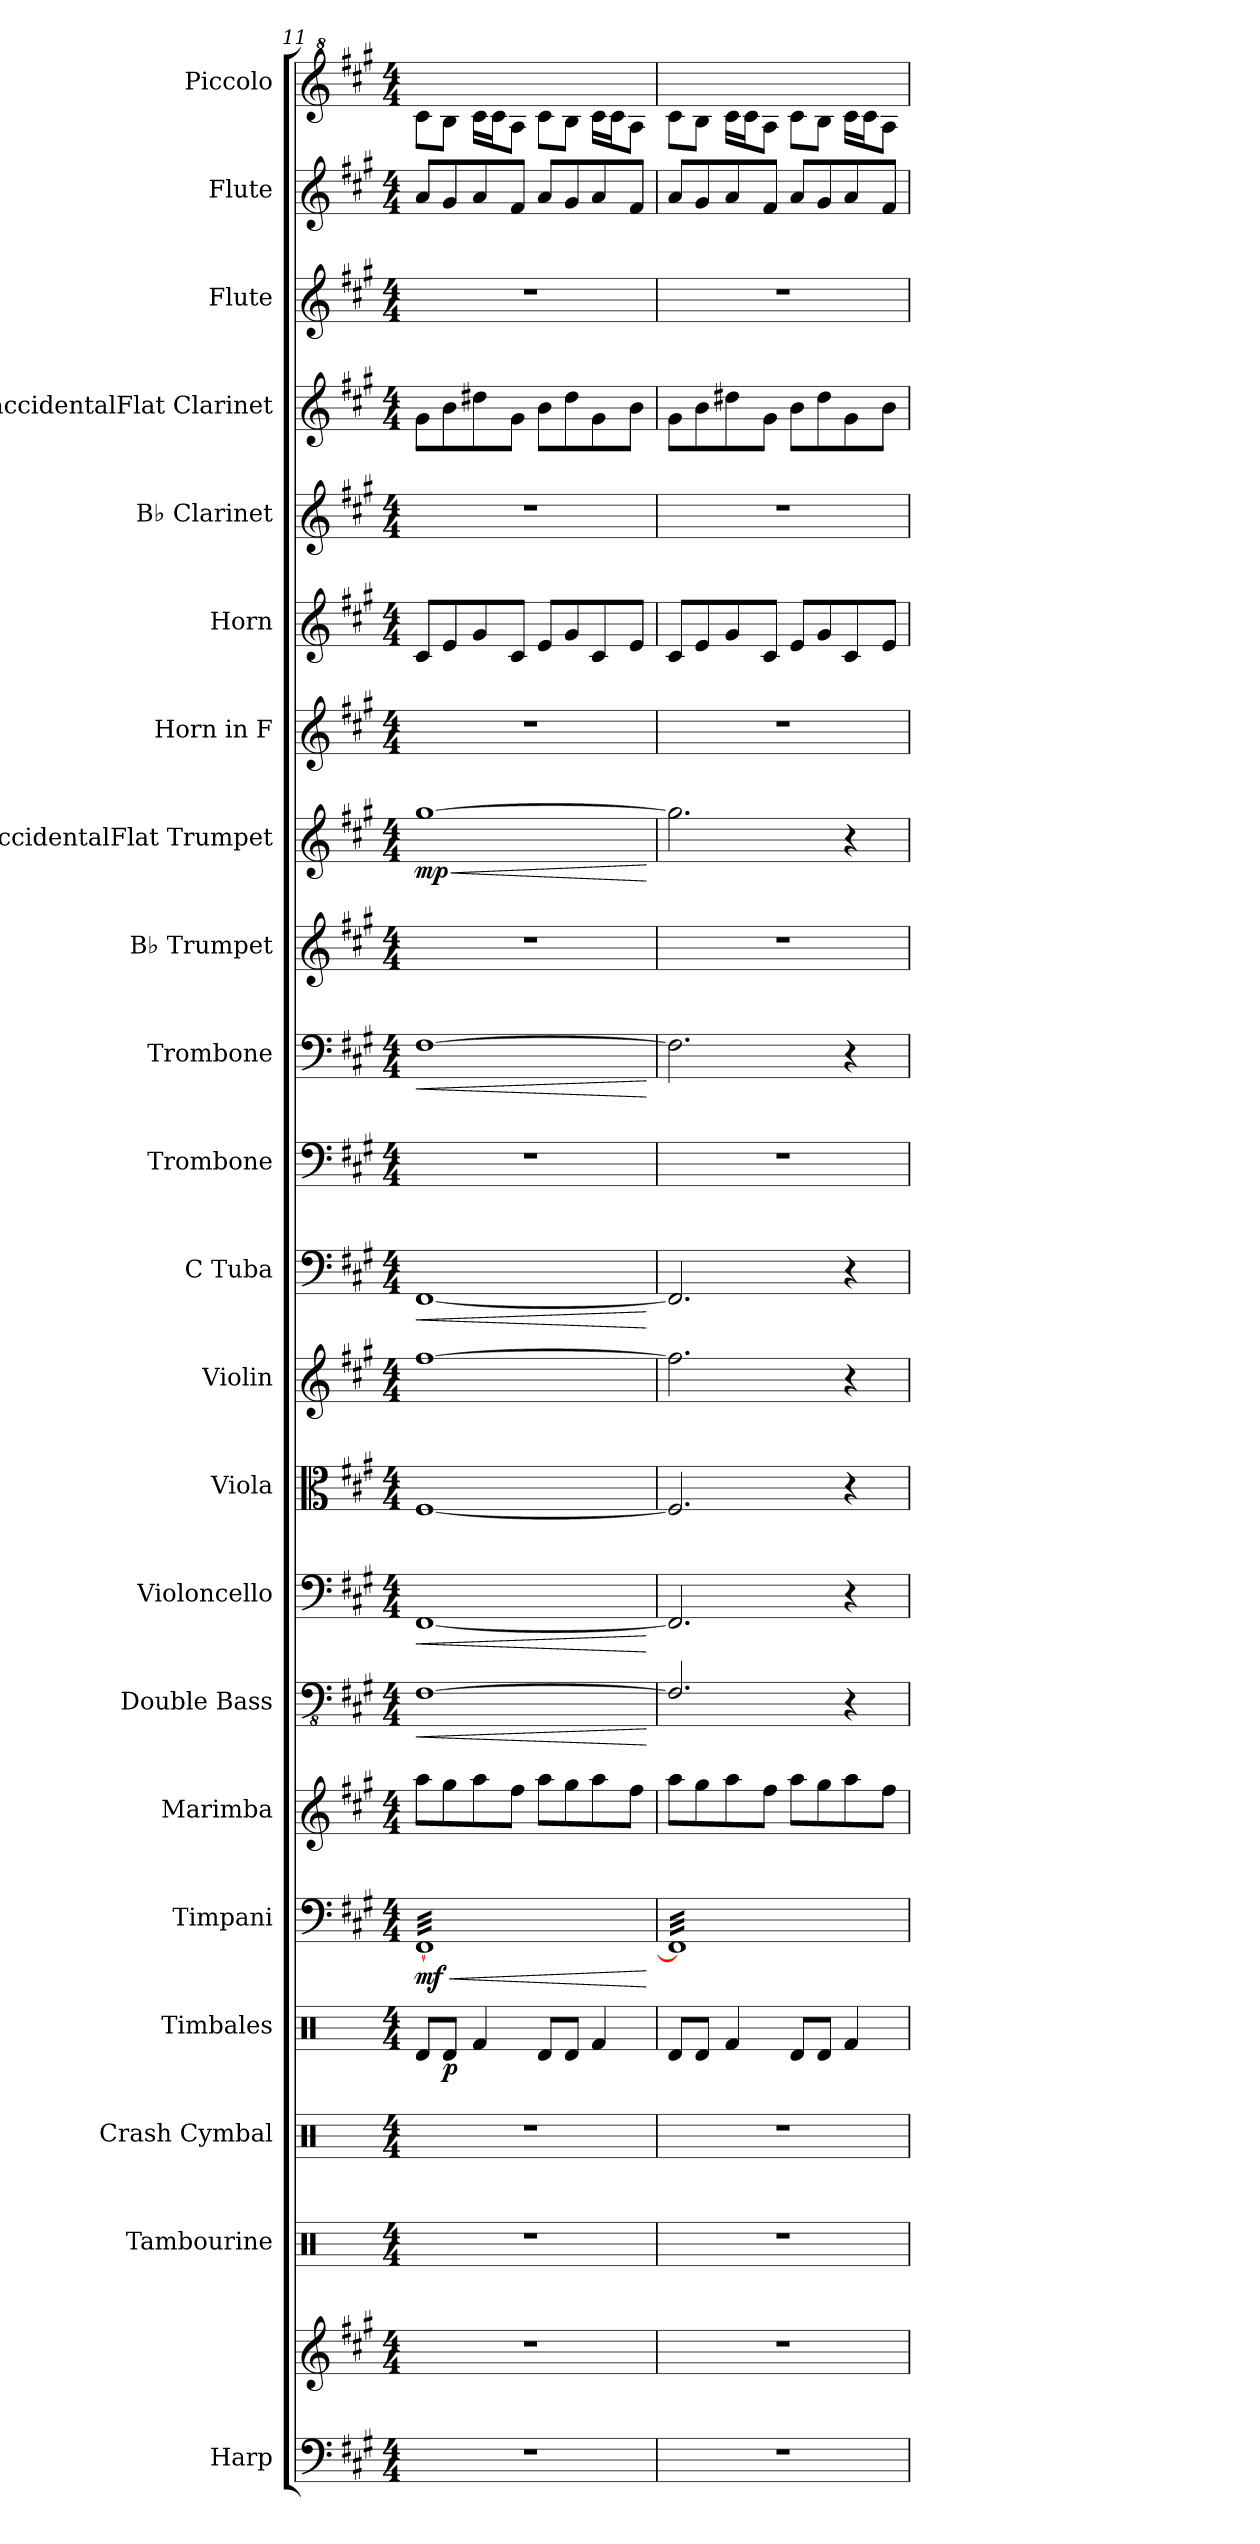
**kern	**kern	**kern	**kern	**kern	**dynam	**kern	**dynam	**kern	**kern	**dynam	**kern	**dynam	**kern	**kern	**kern	**dynam	**kern	**kern	**dynam	**kern	**kern	**dynam	**kern	**kern	**kern	**kern	**kern	**kern	**kern
*part22	*part22	*part21	*part20	*part19	*part19	*part18	*part18	*part17	*part16	*part16	*part15	*part15	*part14	*part13	*part12	*part12	*part11	*part10	*part10	*part9	*part8	*part8	*part7	*part6	*part5	*part4	*part3	*part2	*part1
*staff23	*staff22	*staff21	*staff20	*staff19	*staff19	*staff18	*staff18	*staff17	*staff16	*staff16	*staff15	*staff15	*staff14	*staff13	*staff12	*staff12	*staff11	*staff10	*staff10	*staff9	*staff8	*staff8	*staff7	*staff6	*staff5	*staff4	*staff3	*staff2	*staff1
*I"Harp	*	*I"Tambourine	*I"Crash Cymbal	*I"Timbales	*	*I"Timpani	*	*I"Marimba	*I"Double Bass	*	*I"Violoncello	*	*I"Viola	*I"Violin	*I"C Tuba	*	*I"Trombone	*I"Trombone	*	*I"B♭ Trumpet	*I"BaccidentalFlat Trumpet	*	*I"Horn in F	*I"Horn	*I"B♭ Clarinet	*I"BaccidentalFlat Clarinet	*I"Flute	*I"Flute	*I"Piccolo
*I'Hrp.	*	*I'Tamb.	*I'Cr. Cym.	*I'Timb.	*	*I'Timp.	*	*I'Mrm.	*	*	*I'Vlc.	*	*I'Vla.	*I'Vln.	*I'C Tu.	*	*I'Tbn.	*I'Trb.	*	*I'B♭ Tpt.	*I'BaccidentalFlat Tpt.	*	*	*I'Hn.	*I'B♭ Cl.	*I'BaccidentalFlat Cl.	*I'Fl.	*I'Fl.	*I'Picc.
!!LO:PB:g=z
*clefF4	*clefG2	*clefX	*clefX	*clefX	*	*clefF4	*	*clefG2	*clefFv4	*	*clefF4	*	*clefC3	*clefG2	*clefF4	*	*clefF4	*clefF4	*	*clefG2	*clefG2	*	*clefG2	*clefG2	*clefG2	*clefG2	*clefG2	*clefG2	*clefG^2
*	*	*	*	*	*	*	*	*	*ITrd7c12	*	*	*	*	*	*	*	*	*	*	*ITrd1c2	*ITrd1c2	*	*ITrd4c7	*ITrd4c7	*ITrd1c2	*ITrd1c2	*	*	*ITrd-7c-12
*k[f#c#g#]	*k[f#c#g#]	*k[]	*k[]	*k[]	*	*k[f#c#g#]	*	*k[f#c#g#]	*k[f#c#g#]	*	*k[f#c#g#]	*	*k[f#c#g#]	*k[f#c#g#]	*k[f#c#g#]	*	*k[f#c#g#]	*k[f#c#g#]	*	*k[f#]	*k[f#]	*	*k[f#c#]	*k[f#c#]	*k[f#]	*k[f#]	*k[f#c#g#]	*k[f#c#g#]	*k[f#c#g#]
*M4/4	*M4/4	*M4/4	*M4/4	*M4/4	*	*M4/4	*	*M4/4	*M4/4	*	*M4/4	*	*M4/4	*M4/4	*M4/4	*	*M4/4	*M4/4	*	*M4/4	*M4/4	*	*M4/4	*M4/4	*M4/4	*M4/4	*M4/4	*M4/4	*M4/4
=11	=11	=11	=11	=11	=11	=11	=11	=11	=11	=11	=11	=11	=11	=11	=11	=11	=11	=11	=11	=11	=11	=11	=11	=11	=11	=11	=11	=11	=11
!	!	!	!	!	!LO:DY:b	!	!LO:HP:b	!	!	!LO:HP:b	!	!LO:HP:b	!	!	!	!LO:HP:b	!	!	!LO:HP:b	!	!	!LO:HP:b	!	!	!	!	!	!	!
!	!	!	!	!	!LO:DY:n=1:b	!	!LO:DY:n=1:b	!	!	!	!	!	!	!	!	!	!	!	!	!	!	!LO:DY:n=1:b	!	!	!	!	!	!	!
*	*	*	*	*	*	*tremolo	*	*	*	*	*	*	*	*	*	*	*	*	*	*	*	*	*	*	*	*	*	*	*
1r	1r	1r	1r	8Rd/L	other-dynamics other-dynamics	[32FF#LLL	< mf	8aa\L	[1FFF#	<	[1FF#	<	[1F#	[1ff#	[1FF#	<	1r	[1F#	<	1r	[1ff#	< mp	1r	8F#/L	1r	8f#\L	1r	8a/L	8ccc#\L
.	.	.	.	.	.	32FF#	.	.	.	.	.	.	.	.	.	.	.	.	.	.	.	.	.	.	.	.	.	.	.
.	.	.	.	.	.	32FF#	.	.	.	.	.	.	.	.	.	.	.	.	.	.	.	.	.	.	.	.	.	.	.
.	.	.	.	.	.	32FF#	.	.	.	.	.	.	.	.	.	.	.	.	.	.	.	.	.	.	.	.	.	.	.
!	!	!	!	!	!LO:DY:n=2:b	!	!	!	!	!	!	!	!	!	!	!	!	!	!	!	!	!	!	!	!	!	!	!	!
.	.	.	.	8Rd/J	p	32FF#	.	8gg#\	.	.	.	.	.	.	.	.	.	.	.	.	.	.	.	8A/	.	8a\	.	8g#/	8bb\J
.	.	.	.	.	.	32FF#	.	.	.	.	.	.	.	.	.	.	.	.	.	.	.	.	.	.	.	.	.	.	.
.	.	.	.	.	.	32FF#	.	.	.	.	.	.	.	.	.	.	.	.	.	.	.	.	.	.	.	.	.	.	.
.	.	.	.	.	.	32FF#	.	.	.	.	.	.	.	.	.	.	.	.	.	.	.	.	.	.	.	.	.	.	.
.	.	.	.	4Rf/	.	32FF#	.	8aa\	.	.	.	.	.	.	.	.	.	.	.	.	.	.	.	8c#/	.	8cc#X\	.	8a/	16ccc#\LL
.	.	.	.	.	.	32FF#	.	.	.	.	.	.	.	.	.	.	.	.	.	.	.	.	.	.	.	.	.	.	.
.	.	.	.	.	.	32FF#	.	.	.	.	.	.	.	.	.	.	.	.	.	.	.	.	.	.	.	.	.	.	16ccc#\J
.	.	.	.	.	.	32FF#	.	.	.	.	.	.	.	.	.	.	.	.	.	.	.	.	.	.	.	.	.	.	.
.	.	.	.	.	.	32FF#	.	8ff#\J	.	.	.	.	.	.	.	.	.	.	.	.	.	.	.	8F#/J	.	8f#\J	.	8f#/J	8aa\J
.	.	.	.	.	.	32FF#	.	.	.	.	.	.	.	.	.	.	.	.	.	.	.	.	.	.	.	.	.	.	.
.	.	.	.	.	.	32FF#	.	.	.	.	.	.	.	.	.	.	.	.	.	.	.	.	.	.	.	.	.	.	.
.	.	.	.	.	.	32FF#	.	.	.	.	.	.	.	.	.	.	.	.	.	.	.	.	.	.	.	.	.	.	.
!	!	!	!	!	!LO:DY:n=3:b	!	!	!	!	!	!	!	!	!	!	!	!	!	!	!	!	!	!	!	!	!	!	!	!
.	.	.	.	8Rd/L	other-dynamics	32FF#	.	8aa\L	.	.	.	.	.	.	.	.	.	.	.	.	.	.	.	8A/L	.	8a\L	.	8a/L	8ccc#\L
.	.	.	.	.	.	32FF#	.	.	.	.	.	.	.	.	.	.	.	.	.	.	.	.	.	.	.	.	.	.	.
.	.	.	.	.	.	32FF#	.	.	.	.	.	.	.	.	.	.	.	.	.	.	.	.	.	.	.	.	.	.	.
.	.	.	.	.	.	32FF#	.	.	.	.	.	.	.	.	.	.	.	.	.	.	.	.	.	.	.	.	.	.	.
.	.	.	.	8Rd/J	.	32FF#	.	8gg#\	.	.	.	.	.	.	.	.	.	.	.	.	.	.	.	8c#/	.	8cc#\	.	8g#/	8bb\J
.	.	.	.	.	.	32FF#	.	.	.	.	.	.	.	.	.	.	.	.	.	.	.	.	.	.	.	.	.	.	.
.	.	.	.	.	.	32FF#	.	.	.	.	.	.	.	.	.	.	.	.	.	.	.	.	.	.	.	.	.	.	.
.	.	.	.	.	.	32FF#	.	.	.	.	.	.	.	.	.	.	.	.	.	.	.	.	.	.	.	.	.	.	.
.	.	.	.	4Rf/	.	32FF#	.	8aa\	.	.	.	.	.	.	.	.	.	.	.	.	.	.	.	8F#/	.	8f#\	.	8a/	16ccc#\LL
.	.	.	.	.	.	32FF#	.	.	.	.	.	.	.	.	.	.	.	.	.	.	.	.	.	.	.	.	.	.	.
.	.	.	.	.	.	32FF#	.	.	.	.	.	.	.	.	.	.	.	.	.	.	.	.	.	.	.	.	.	.	16ccc#\J
.	.	.	.	.	.	32FF#	.	.	.	.	.	.	.	.	.	.	.	.	.	.	.	.	.	.	.	.	.	.	.
.	.	.	.	.	.	32FF#	.	8ff#\J	.	.	.	.	.	.	.	.	.	.	.	.	.	.	.	8A/J	.	8a\J	.	8f#/J	8aa\J
.	.	.	.	.	.	32FF#	.	.	.	.	.	.	.	.	.	.	.	.	.	.	.	.	.	.	.	.	.	.	.
.	.	.	.	.	.	32FF#	.	.	.	.	.	.	.	.	.	.	.	.	.	.	.	.	.	.	.	.	.	.	.
.	.	.	.	.	.	32FF#JJJ	.	.	.	.	.	.	.	.	.	.	.	.	.	.	.	.	.	.	.	.	.	.	.
.	.	.	.	.	.	.	[	.	.	[	.	[	.	.	.	[	.	.	[	.	.	[	.	.	.	.	.	.	.
=12	=12	=12	=12	=12	=12	=12	=12	=12	=12	=12	=12	=12	=12	=12	=12	=12	=12	=12	=12	=12	=12	=12	=12	=12	=12	=12	=12	=12	=12
!	!	!	!	!	!LO:DY:b	!	!	!	!	!	!	!	!	!	!	!	!	!	!	!	!	!LO:DY:b	!	!	!	!	!	!	!
!	!	!	!	!	!	!	!	!	!	!	!	!	!	!	!	!	!	!	!	!	!	!LO:DY:n=1:b	!	!	!	!	!	!	!
1r	1r	1r	1r	8Rd/L	other-dynamics	32FF#]LLL	.	8aa\L	2.FFF#/]	.	2.FF#/]	.	2.F#/]	2.ff#\]	2.FF#/]	.	1r	2.F#\]	.	1r	2.ff#\]	other-dynamics other-dynamics	1r	8F#/L	1r	8f#\L	1r	8a/L	8ccc#\L
.	.	.	.	.	.	32FF#	.	.	.	.	.	.	.	.	.	.	.	.	.	.	.	.	.	.	.	.	.	.	.
.	.	.	.	.	.	32FF#	.	.	.	.	.	.	.	.	.	.	.	.	.	.	.	.	.	.	.	.	.	.	.
.	.	.	.	.	.	32FF#	.	.	.	.	.	.	.	.	.	.	.	.	.	.	.	.	.	.	.	.	.	.	.
.	.	.	.	8Rd/J	.	32FF#	.	8gg#\	.	.	.	.	.	.	.	.	.	.	.	.	.	.	.	8A/	.	8a\	.	8g#/	8bb\J
.	.	.	.	.	.	32FF#	.	.	.	.	.	.	.	.	.	.	.	.	.	.	.	.	.	.	.	.	.	.	.
.	.	.	.	.	.	32FF#	.	.	.	.	.	.	.	.	.	.	.	.	.	.	.	.	.	.	.	.	.	.	.
.	.	.	.	.	.	32FF#	.	.	.	.	.	.	.	.	.	.	.	.	.	.	.	.	.	.	.	.	.	.	.
.	.	.	.	4Rf/	.	32FF#	.	8aa\	.	.	.	.	.	.	.	.	.	.	.	.	.	.	.	8c#/	.	8cc#X\	.	8a/	16ccc#\LL
.	.	.	.	.	.	32FF#	.	.	.	.	.	.	.	.	.	.	.	.	.	.	.	.	.	.	.	.	.	.	.
.	.	.	.	.	.	32FF#	.	.	.	.	.	.	.	.	.	.	.	.	.	.	.	.	.	.	.	.	.	.	16ccc#\J
.	.	.	.	.	.	32FF#	.	.	.	.	.	.	.	.	.	.	.	.	.	.	.	.	.	.	.	.	.	.	.
.	.	.	.	.	.	32FF#	.	8ff#\J	.	.	.	.	.	.	.	.	.	.	.	.	.	.	.	8F#/J	.	8f#\J	.	8f#/J	8aa\J
.	.	.	.	.	.	32FF#	.	.	.	.	.	.	.	.	.	.	.	.	.	.	.	.	.	.	.	.	.	.	.
.	.	.	.	.	.	32FF#	.	.	.	.	.	.	.	.	.	.	.	.	.	.	.	.	.	.	.	.	.	.	.
.	.	.	.	.	.	32FF#	.	.	.	.	.	.	.	.	.	.	.	.	.	.	.	.	.	.	.	.	.	.	.
!	!	!	!	!	!LO:DY:b	!	!	!	!	!	!	!	!	!	!	!	!	!	!	!	!	!	!	!	!	!	!	!	!
.	.	.	.	8Rd/L	other-dynamics	32FF#	.	8aa\L	.	.	.	.	.	.	.	.	.	.	.	.	.	.	.	8A/L	.	8a\L	.	8a/L	8ccc#\L
.	.	.	.	.	.	32FF#	.	.	.	.	.	.	.	.	.	.	.	.	.	.	.	.	.	.	.	.	.	.	.
.	.	.	.	.	.	32FF#	.	.	.	.	.	.	.	.	.	.	.	.	.	.	.	.	.	.	.	.	.	.	.
.	.	.	.	.	.	32FF#	.	.	.	.	.	.	.	.	.	.	.	.	.	.	.	.	.	.	.	.	.	.	.
.	.	.	.	8Rd/J	.	32FF#	.	8gg#\	.	.	.	.	.	.	.	.	.	.	.	.	.	.	.	8c#/	.	8cc#\	.	8g#/	8bb\J
.	.	.	.	.	.	32FF#	.	.	.	.	.	.	.	.	.	.	.	.	.	.	.	.	.	.	.	.	.	.	.
.	.	.	.	.	.	32FF#	.	.	.	.	.	.	.	.	.	.	.	.	.	.	.	.	.	.	.	.	.	.	.
.	.	.	.	.	.	32FF#	.	.	.	.	.	.	.	.	.	.	.	.	.	.	.	.	.	.	.	.	.	.	.
.	.	.	.	4Rf/	.	32FF#	.	8aa\	4r	.	4r	.	4r	4r	4r	.	.	4r	.	.	4r	.	.	8F#/	.	8f#\	.	8a/	16ccc#\LL
.	.	.	.	.	.	32FF#	.	.	.	.	.	.	.	.	.	.	.	.	.	.	.	.	.	.	.	.	.	.	.
.	.	.	.	.	.	32FF#	.	.	.	.	.	.	.	.	.	.	.	.	.	.	.	.	.	.	.	.	.	.	16ccc#\J
.	.	.	.	.	.	32FF#	.	.	.	.	.	.	.	.	.	.	.	.	.	.	.	.	.	.	.	.	.	.	.
.	.	.	.	.	.	32FF#	.	8ff#\J	.	.	.	.	.	.	.	.	.	.	.	.	.	.	.	8A/J	.	8a\J	.	8f#/J	8aa\J
.	.	.	.	.	.	32FF#	.	.	.	.	.	.	.	.	.	.	.	.	.	.	.	.	.	.	.	.	.	.	.
.	.	.	.	.	.	32FF#	.	.	.	.	.	.	.	.	.	.	.	.	.	.	.	.	.	.	.	.	.	.	.
.	.	.	.	.	.	32FF#JJJ	.	.	.	.	.	.	.	.	.	.	.	.	.	.	.	.	.	.	.	.	.	.	.
*	*	*	*	*	*	*Xtremolo	*	*	*	*	*	*	*	*	*	*	*	*	*	*	*	*	*	*	*	*	*	*	*
=	=	=	=	=	=	=	=	=	=	=	=	=	=	=	=	=	=	=	=	=	=	=	=	=	=	=	=	=	=
*-	*-	*-	*-	*-	*-	*-	*-	*-	*-	*-	*-	*-	*-	*-	*-	*-	*-	*-	*-	*-	*-	*-	*-	*-	*-	*-	*-	*-	*-
